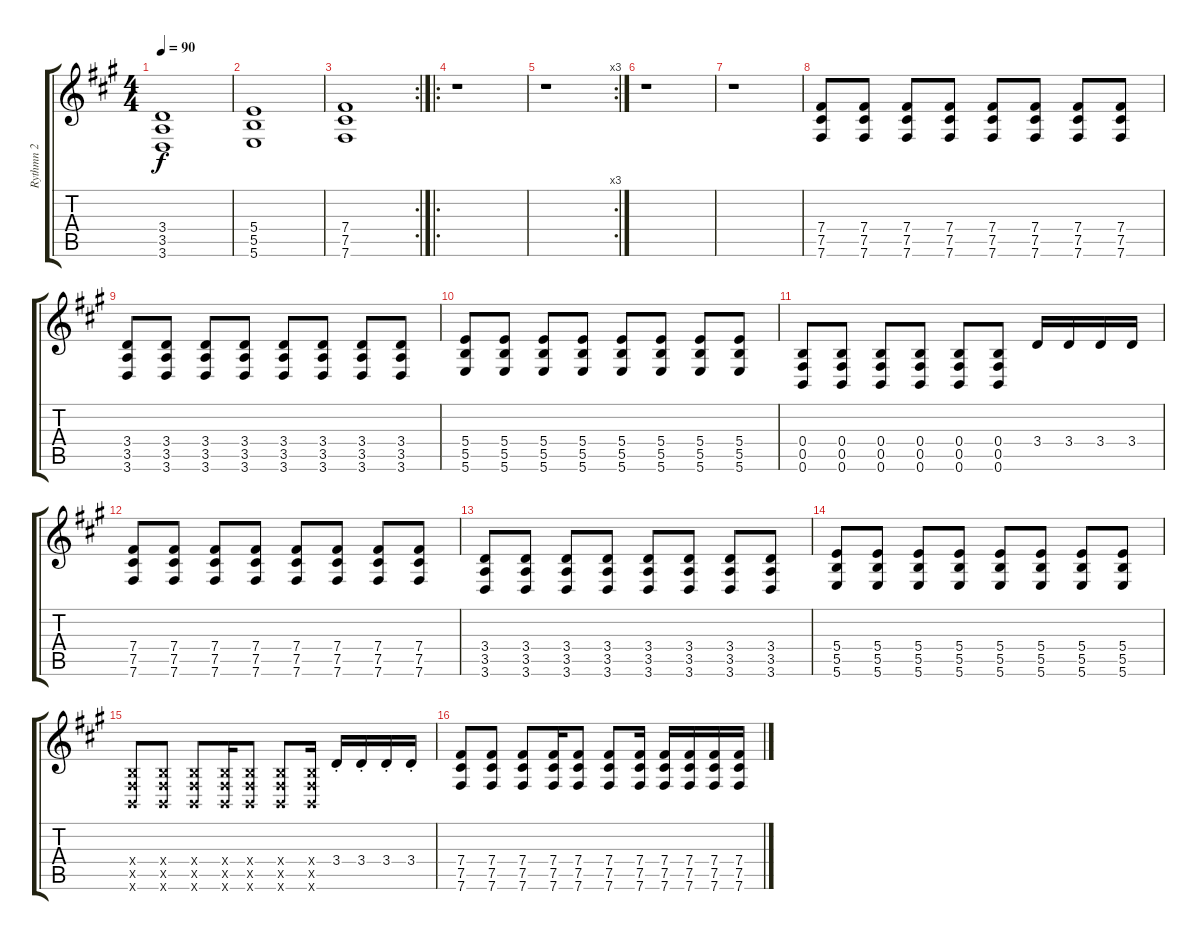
\track ("Rythmn 2" "Rythmn 2") {instrument distortionguitar}
\staff {score tabs}
\tuning (Db4 Ab3 E3 B2 Gb2 B1) {hide}
\ts (4 4)
\tempo 90
\clef g2
\ks a
(3.4 3.5 3.6).1{dy f} |
(5.4 5.5 5.6).1 |
\rc 2
(7.4 7.5 7.6).1 |
\ro
r.1 |
\rc 3
r.1 |
r.1 |
r.1 |
(7.4 7.5 7.6).8 (7.4 7.5 7.6).8 (7.4 7.5 7.6).8 (7.4 7.5 7.6).8 (7.4 7.5 7.6).8 (7.4 7.5 7.6).8 (7.4 7.5 7.6).8 (7.4 7.5 7.6).8 |
(3.4 3.5 3.6).8 (3.4 3.5 3.6).8 (3.4 3.5 3.6).8 (3.4 3.5 3.6).8 (3.4 3.5 3.6).8 (3.4 3.5 3.6).8 (3.4 3.5 3.6).8 (3.4 3.5 3.6).8 |
(5.4 5.5 5.6).8 (5.4 5.5 5.6).8 (5.4 5.5 5.6).8 (5.4 5.5 5.6).8 (5.4 5.5 5.6).8 (5.4 5.5 5.6).8 (5.4 5.5 5.6).8 (5.4 5.5 5.6).8 |
(0.4 0.5 0.6).8 (0.4 0.5 0.6).8 (0.4 0.5 0.6).8 (0.4 0.5 0.6).8 (0.4 0.5 0.6).8 (0.4 0.5 0.6).8 3.4.16 3.4.16 3.4.16 3.4.16 |
(7.4 7.5 7.6).8 (7.4 7.5 7.6).8 (7.4 7.5 7.6).8 (7.4 7.5 7.6).8 (7.4 7.5 7.6).8 (7.4 7.5 7.6).8 (7.4 7.5 7.6).8 (7.4 7.5 7.6).8 |
(3.4 3.5 3.6).8 (3.4 3.5 3.6).8 (3.4 3.5 3.6).8 (3.4 3.5 3.6).8 (3.4 3.5 3.6).8 (3.4 3.5 3.6).8 (3.4 3.5 3.6).8 (3.4 3.5 3.6).8 |
(5.4 5.5 5.6).8 (5.4 5.5 5.6).8 (5.4 5.5 5.6).8 (5.4 5.5 5.6).8 (5.4 5.5 5.6).8 (5.4 5.5 5.6).8 (5.4 5.5 5.6).8 (5.4 5.5 5.6).8 |
(0.4{x} 0.5{x} 0.6{x}).8 (0.4{x} 0.5{x} 0.6{x}).8 (0.4{x} 0.5{x} 0.6{x}).8 (0.4{x} 0.5{x} 0.6{x}).16 (0.4{x} 0.5{x} 0.6{x}).8 (0.4{x} 0.5{x} 0.6{x}).8 (0.4{x} 0.5{x} 0.6{x}).16 3.4{st}.16 3.4{st}.16 3.4{st}.16 3.4{st}.16 |
(7.4 7.5 7.6).8 (7.4 7.5 7.6).8 (7.4 7.5 7.6).8 (7.4 7.5 7.6).16 (7.4 7.5 7.6).8 (7.4 7.5 7.6).8 (7.4 7.5 7.6).16 (7.4 7.5 7.6).16 (7.4 7.5 7.6).16 (7.4 7.5 7.6).16 (7.4 7.5 7.6).16
